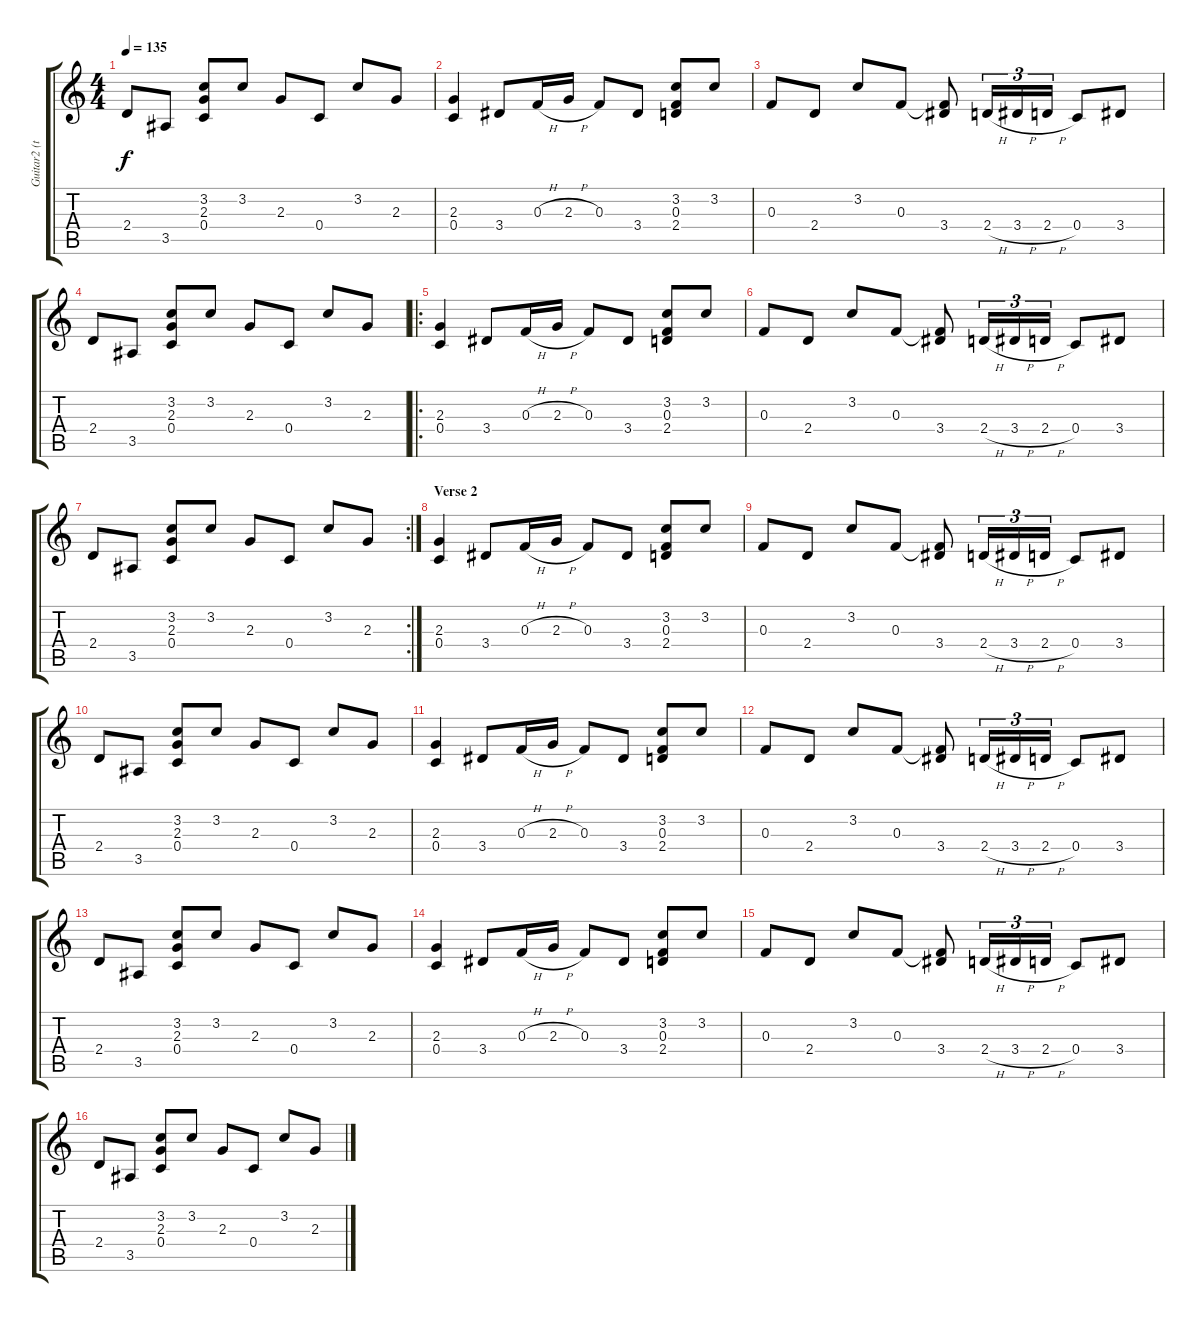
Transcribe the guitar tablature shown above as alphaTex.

\track ("Guitar2 (tomi)" "Guitar2 (t") {instrument acousticguitarnylon}
\staff {score tabs}
\tuning (D4 A3 F3 C3 G2 D2) {hide}
\ts (4 4)
\tempo 135
\clef g2
\ks c
2.4.8{dy f} 3.5.8 (3.2 2.3 0.4).8 3.2.8 2.3.8 0.4.8 3.2.8 2.3.8 |
(2.3 0.4).4 3.4.8 0.3{h}.16 2.3{h}.16 0.3.8 3.4.8 (3.2 0.3 2.4).8 3.2.8 |
0.3.8 2.4.8 3.2.8 0.3.8 (0.3{t} 3.4).8 2.4{h}.16{tu (3 2)} 3.4{h}.16{tu (3 2)} 2.4{h}.16{tu (3 2)} 0.4.8 3.4.8 |
2.4.8 3.5.8 (3.2 2.3 0.4).8 3.2.8 2.3.8 0.4.8 3.2.8 2.3.8 |
\ro
(2.3 0.4).4 3.4.8 0.3{h}.16 2.3{h}.16 0.3.8 3.4.8 (3.2 0.3 2.4).8 3.2.8 |
0.3.8 2.4.8 3.2.8 0.3.8 (0.3{t} 3.4).8 2.4{h}.16{tu (3 2)} 3.4{h}.16{tu (3 2)} 2.4{h}.16{tu (3 2)} 0.4.8 3.4.8 |
\rc 2
2.4.8 3.5.8 (3.2 2.3 0.4).8 3.2.8 2.3.8 0.4.8 3.2.8 2.3.8 |
\section ("" "Verse 2 ")
(2.3 0.4).4 3.4.8 0.3{h}.16 2.3{h}.16 0.3.8 3.4.8 (3.2 0.3 2.4).8 3.2.8 |
0.3.8 2.4.8 3.2.8 0.3.8 (0.3{t} 3.4).8 2.4{h}.16{tu (3 2)} 3.4{h}.16{tu (3 2)} 2.4{h}.16{tu (3 2)} 0.4.8 3.4.8 |
2.4.8 3.5.8 (3.2 2.3 0.4).8 3.2.8 2.3.8 0.4.8 3.2.8 2.3.8 |
(2.3 0.4).4 3.4.8 0.3{h}.16 2.3{h}.16 0.3.8 3.4.8 (3.2 0.3 2.4).8 3.2.8 |
0.3.8 2.4.8 3.2.8 0.3.8 (0.3{t} 3.4).8 2.4{h}.16{tu (3 2)} 3.4{h}.16{tu (3 2)} 2.4{h}.16{tu (3 2)} 0.4.8 3.4.8 |
2.4.8 3.5.8 (3.2 2.3 0.4).8 3.2.8 2.3.8 0.4.8 3.2.8 2.3.8 |
(2.3 0.4).4 3.4.8 0.3{h}.16 2.3{h}.16 0.3.8 3.4.8 (3.2 0.3 2.4).8 3.2.8 |
0.3.8 2.4.8 3.2.8 0.3.8 (0.3{t} 3.4).8 2.4{h}.16{tu (3 2)} 3.4{h}.16{tu (3 2)} 2.4{h}.16{tu (3 2)} 0.4.8 3.4.8 |
2.4.8 3.5.8 (3.2 2.3 0.4).8 3.2.8 2.3.8 0.4.8 3.2.8 2.3.8
